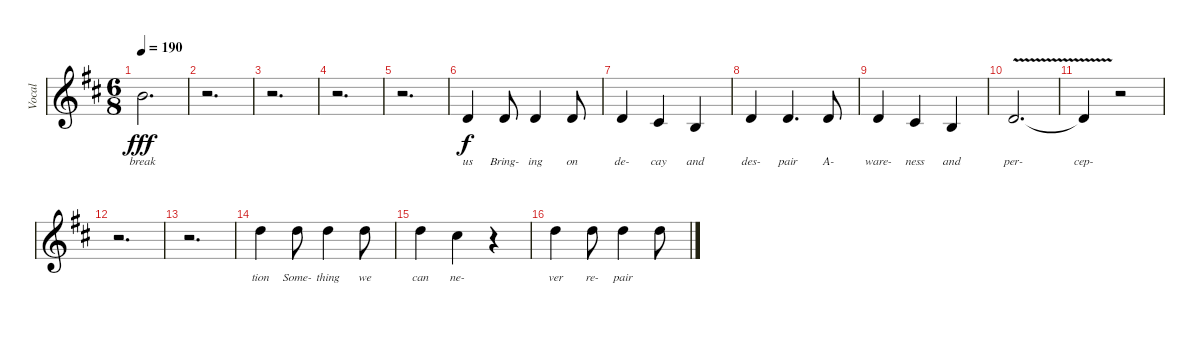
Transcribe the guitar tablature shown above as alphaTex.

\track ("Vocal" "Vocal") {instrument altosax}
\staff {score}
\tuning (Db4 Ab3 E3 B2 Gb2 B1) {hide}
\ts (6 8)
\tempo 190
\clef g2
\ks bminor
10.1{t}.2{d lyrics (0 "break") lyrics (1 "") lyrics (2 "") lyrics (3 "") lyrics (4 "") dy fff} |
r.2{d} |
r.2{d} |
r.2{d} |
r.2{d} |
1.1.4{lyrics (0 "us") lyrics (1 "") lyrics (2 "") lyrics (3 "") lyrics (4 "") dy f} 1.1.8{lyrics (0 "Bring-") lyrics (1 "") lyrics (2 "") lyrics (3 "") lyrics (4 "")} 1.1.4{lyrics (0 "ing") lyrics (1 "") lyrics (2 "") lyrics (3 "") lyrics (4 "")} 1.1.8{lyrics (0 "on") lyrics (1 "") lyrics (2 "") lyrics (3 "") lyrics (4 "")} |
1.1.4{lyrics (0 "de-") lyrics (1 "") lyrics (2 "") lyrics (3 "") lyrics (4 "")} 0.1.4{lyrics (0 "cay") lyrics (1 "") lyrics (2 "") lyrics (3 "") lyrics (4 "")} 3.2.4{lyrics (0 "and") lyrics (1 "") lyrics (2 "") lyrics (3 "") lyrics (4 "")} |
1.1.4{lyrics (0 "des-") lyrics (1 "") lyrics (2 "") lyrics (3 "") lyrics (4 "")} 1.1.4{d lyrics (0 "pair") lyrics (1 "") lyrics (2 "") lyrics (3 "") lyrics (4 "")} 1.1.8{lyrics (0 "A-") lyrics (1 "") lyrics (2 "") lyrics (3 "") lyrics (4 "")} |
1.1.4{lyrics (0 "ware-") lyrics (1 "") lyrics (2 "") lyrics (3 "") lyrics (4 "")} 0.1.4{lyrics (0 "ness") lyrics (1 "") lyrics (2 "") lyrics (3 "") lyrics (4 "")} 3.2.4{lyrics (0 "and") lyrics (1 "") lyrics (2 "") lyrics (3 "") lyrics (4 "")} |
1.1{v}.2{d lyrics (0 "per-") lyrics (1 "") lyrics (2 "") lyrics (3 "") lyrics (4 "")} |
1.1{t}.4{lyrics (0 "cep-") lyrics (1 "") lyrics (2 "") lyrics (3 "") lyrics (4 "")} r.2 |
r.2{d} |
r.2{d} |
13.1.4{lyrics (0 "tion") lyrics (1 "") lyrics (2 "") lyrics (3 "") lyrics (4 "")} 13.1.8{lyrics (0 "Some-") lyrics (1 "") lyrics (2 "") lyrics (3 "") lyrics (4 "")} 13.1.4{lyrics (0 "thing") lyrics (1 "") lyrics (2 "") lyrics (3 "") lyrics (4 "")} 13.1.8{lyrics (0 "we") lyrics (1 "") lyrics (2 "") lyrics (3 "") lyrics (4 "")} |
13.1.4{lyrics (0 "can") lyrics (1 "") lyrics (2 "") lyrics (3 "") lyrics (4 "")} 12.1.4{lyrics (0 "ne-") lyrics (1 "") lyrics (2 "") lyrics (3 "") lyrics (4 "")} r.4 |
13.1.4{lyrics (0 "ver") lyrics (1 "") lyrics (2 "") lyrics (3 "") lyrics (4 "")} 13.1.8{lyrics (0 "re-") lyrics (1 "") lyrics (2 "") lyrics (3 "") lyrics (4 "")} 13.1.4{lyrics (0 "pair") lyrics (1 "") lyrics (2 "") lyrics (3 "") lyrics (4 "")} 13.1.8{lyrics (0 "") lyrics (1 "") lyrics (2 "") lyrics (3 "") lyrics (4 "")}
